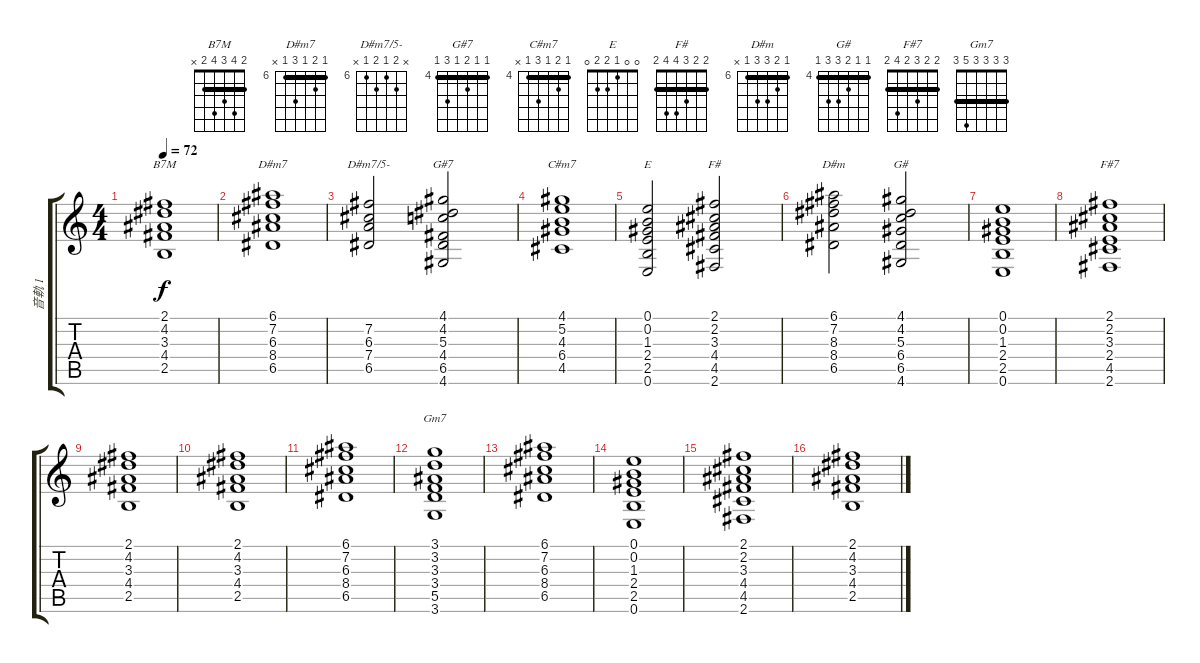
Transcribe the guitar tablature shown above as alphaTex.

\track ("音軌 1" "音軌 1") {instrument acousticguitarsteel}
\staff {score tabs}
\tuning (E4 B3 G3 D3 A2 E2) {hide}
\chord ("B7M" 2 4 3 4 2 x) {barre 2}
\chord ("D#m7" 6 7 6 8 6 x) {firstfret 6 barre 6}
\chord ("D#m7/5-" x 7 6 7 6 x) {firstfret 6}
\chord ("G#7" 4 4 5 4 6 4) {firstfret 4 barre 4}
\chord ("C#m7" 4 5 4 6 4 x) {firstfret 4 barre 4}
\chord ("E" 0 0 1 2 2 0)
\chord ("F#" 2 2 3 4 4 2) {barre 2}
\chord ("D#m" 6 7 8 8 6 x) {firstfret 6 barre 6}
\chord ("G#" 4 4 5 6 6 4) {firstfret 4 barre 4}
\chord ("F#7" 2 2 3 2 4 2) {barre 2}
\chord ("Gm7" 3 3 3 3 5 3) {barre 3}
\ts (4 4)
\tempo 72
\clef g2
\ks c
(2.1 4.2 3.3 4.4 2.5).1{ch "B7M" dy f} |
(6.1 7.2 6.3 8.4 6.5).1{ch "D#m7"} |
(7.2 6.3 7.4 6.5).2{ch "D#m7/5-"} (4.1 4.2 5.3 4.4 6.5 4.6).2{ch "G#7"} |
(4.1 5.2 4.3 6.4 4.5).1{ch "C#m7"} |
(0.1 0.2 1.3 2.4 2.5 0.6).2{ch "E"} (2.1 2.2 3.3 4.4 4.5 2.6).2{ch "F#"} |
(6.1 7.2 8.3 8.4 6.5).2{ch "D#m"} (4.1 4.2 5.3 6.4 6.5 4.6).2{ch "G#"} |
(0.1 0.2 1.3 2.4 2.5 0.6).1 |
(2.1 2.2 3.3 2.4 4.5 2.6).1{ch "F#7"} |
(2.1 4.2 3.3 4.4 2.5).1 |
(2.1 4.2 3.3 4.4 2.5).1 |
(6.1 7.2 6.3 8.4 6.5).1 |
(3.1 3.2 3.3 3.4 5.5 3.6).1{ch "Gm7"} |
(6.1 7.2 6.3 8.4 6.5).1 |
(0.1 0.2 1.3 2.4 2.5 0.6).1 |
(2.1 2.2 3.3 4.4 4.5 2.6).1 |
(2.1 4.2 3.3 4.4 2.5).1
